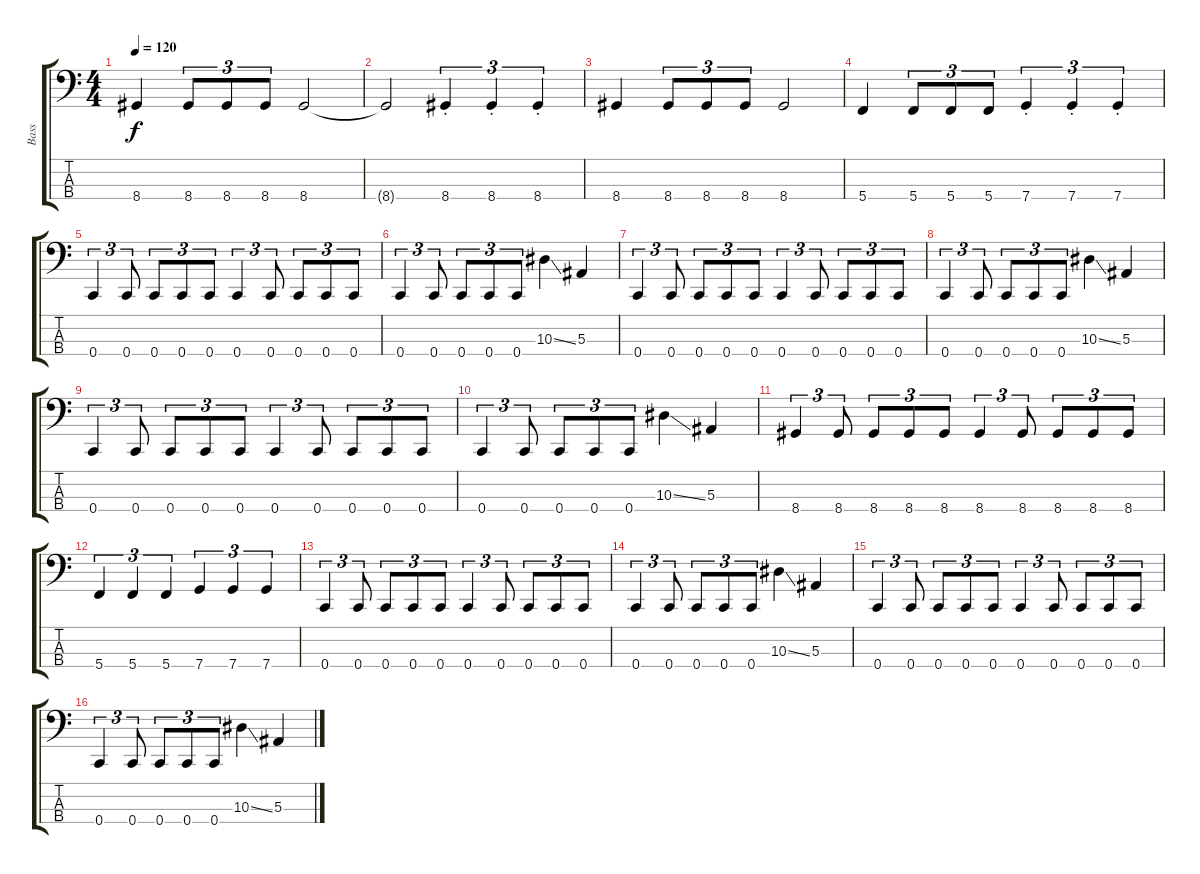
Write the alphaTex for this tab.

\track ("Bass" "Bass") {instrument electricbasspick}
\staff {score tabs}
\tuning (Eb2 Bb1 F1 C1) {hide}
\ts (4 4)
\tempo 120
\clef f4
\ks c
8.4.4{dy f} 8.4.8{tu (3 2)} 8.4.8{tu (3 2)} 8.4.8{tu (3 2)} 8.4.2 |
8.4{t}.2 8.4{st}.4{tu (3 2)} 8.4{st}.4{tu (3 2)} 8.4{st}.4{tu (3 2)} |
8.4.4 8.4.8{tu (3 2)} 8.4.8{tu (3 2)} 8.4.8{tu (3 2)} 8.4.2 |
5.4.4 5.4.8{tu (3 2)} 5.4.8{tu (3 2)} 5.4.8{tu (3 2)} 7.4{st}.4{tu (3 2)} 7.4{st}.4{tu (3 2)} 7.4{st}.4{tu (3 2)} |
0.4.4{tu (3 2)} 0.4.8{tu (3 2)} 0.4.8{tu (3 2)} 0.4.8{tu (3 2)} 0.4.8{tu (3 2)} 0.4.4{tu (3 2)} 0.4.8{tu (3 2)} 0.4.8{tu (3 2)} 0.4.8{tu (3 2)} 0.4.8{tu (3 2)} |
0.4.4{tu (3 2)} 0.4.8{tu (3 2)} 0.4.8{tu (3 2)} 0.4.8{tu (3 2)} 0.4.8{tu (3 2)} 10.3{ss}.4 5.3.4 |
0.4.4{tu (3 2)} 0.4.8{tu (3 2)} 0.4.8{tu (3 2)} 0.4.8{tu (3 2)} 0.4.8{tu (3 2)} 0.4.4{tu (3 2)} 0.4.8{tu (3 2)} 0.4.8{tu (3 2)} 0.4.8{tu (3 2)} 0.4.8{tu (3 2)} |
0.4.4{tu (3 2)} 0.4.8{tu (3 2)} 0.4.8{tu (3 2)} 0.4.8{tu (3 2)} 0.4.8{tu (3 2)} 10.3{ss}.4 5.3.4 |
0.4.4{tu (3 2)} 0.4.8{tu (3 2)} 0.4.8{tu (3 2)} 0.4.8{tu (3 2)} 0.4.8{tu (3 2)} 0.4.4{tu (3 2)} 0.4.8{tu (3 2)} 0.4.8{tu (3 2)} 0.4.8{tu (3 2)} 0.4.8{tu (3 2)} |
0.4.4{tu (3 2)} 0.4.8{tu (3 2)} 0.4.8{tu (3 2)} 0.4.8{tu (3 2)} 0.4.8{tu (3 2)} 10.3{ss}.4 5.3.4 |
8.4.4{tu (3 2)} 8.4.8{tu (3 2)} 8.4.8{tu (3 2)} 8.4.8{tu (3 2)} 8.4.8{tu (3 2)} 8.4.4{tu (3 2)} 8.4.8{tu (3 2)} 8.4.8{tu (3 2)} 8.4.8{tu (3 2)} 8.4.8{tu (3 2)} |
5.4.4{tu (3 2)} 5.4.4{tu (3 2)} 5.4.4{tu (3 2)} 7.4.4{tu (3 2)} 7.4.4{tu (3 2)} 7.4.4{tu (3 2)} |
0.4.4{tu (3 2)} 0.4.8{tu (3 2)} 0.4.8{tu (3 2)} 0.4.8{tu (3 2)} 0.4.8{tu (3 2)} 0.4.4{tu (3 2)} 0.4.8{tu (3 2)} 0.4.8{tu (3 2)} 0.4.8{tu (3 2)} 0.4.8{tu (3 2)} |
0.4.4{tu (3 2)} 0.4.8{tu (3 2)} 0.4.8{tu (3 2)} 0.4.8{tu (3 2)} 0.4.8{tu (3 2)} 10.3{ss}.4 5.3.4 |
0.4.4{tu (3 2)} 0.4.8{tu (3 2)} 0.4.8{tu (3 2)} 0.4.8{tu (3 2)} 0.4.8{tu (3 2)} 0.4.4{tu (3 2)} 0.4.8{tu (3 2)} 0.4.8{tu (3 2)} 0.4.8{tu (3 2)} 0.4.8{tu (3 2)} |
0.4.4{tu (3 2)} 0.4.8{tu (3 2)} 0.4.8{tu (3 2)} 0.4.8{tu (3 2)} 0.4.8{tu (3 2)} 10.3{ss}.4 5.3.4
